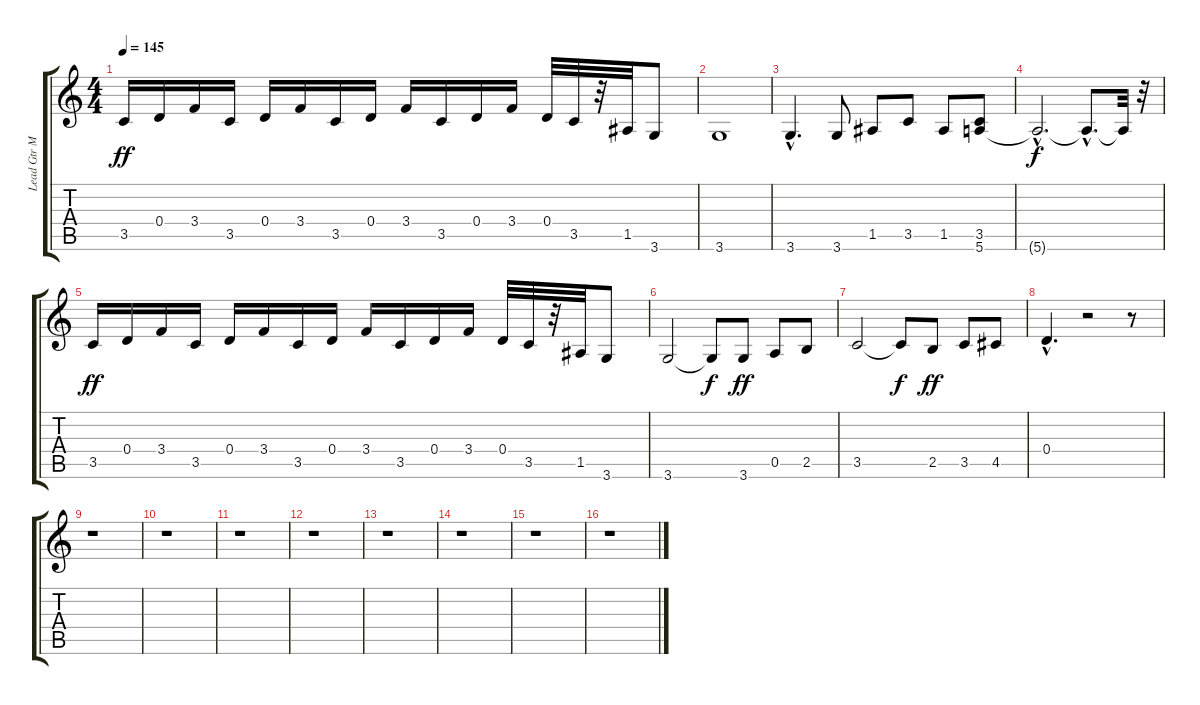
\track ("Lead Gtr Muted" "Lead Gtr M") {instrument electricguitarmuted}
\staff {score tabs}
\tuning (E4 B3 G3 D3 A2 E2) {hide}
\ts (4 4)
\tempo 145
\clef g2
\ks c
3.5.16{dy ff} 0.4.16 3.4.16 3.5.16 0.4.16 3.4.16 3.5.16 0.4.16 3.4.16 3.5.16 0.4.16 3.4.16 0.4.32 3.5.32 r.32 1.5.32 3.6.8 |
3.6.1 |
3.6{hac}.4{d} 3.6.8 1.5.8 3.5.8 1.5.8 (3.5 5.6).8 |
5.6{hac t}.2{d dy f} 5.6{hac t}.8{d} 5.6{t}.32 r.32 |
3.5.16{dy ff} 0.4.16 3.4.16 3.5.16 0.4.16 3.4.16 3.5.16 0.4.16 3.4.16 3.5.16 0.4.16 3.4.16 0.4.32 3.5.32 r.32 1.5.32 3.6.8 |
3.6.2 3.6{t}.8{dy f} 3.6.8{dy ff} 0.5.8 2.5.8 |
3.5.2 3.5{t}.8{dy f} 2.5.8{dy ff} 3.5.8 4.5.8 |
0.4{hac}.4{d} r.2 r.8 |
r.1 |
r.1 |
r.1 |
r.1 |
r.1 |
r.1 |
r.1 |
r.1
